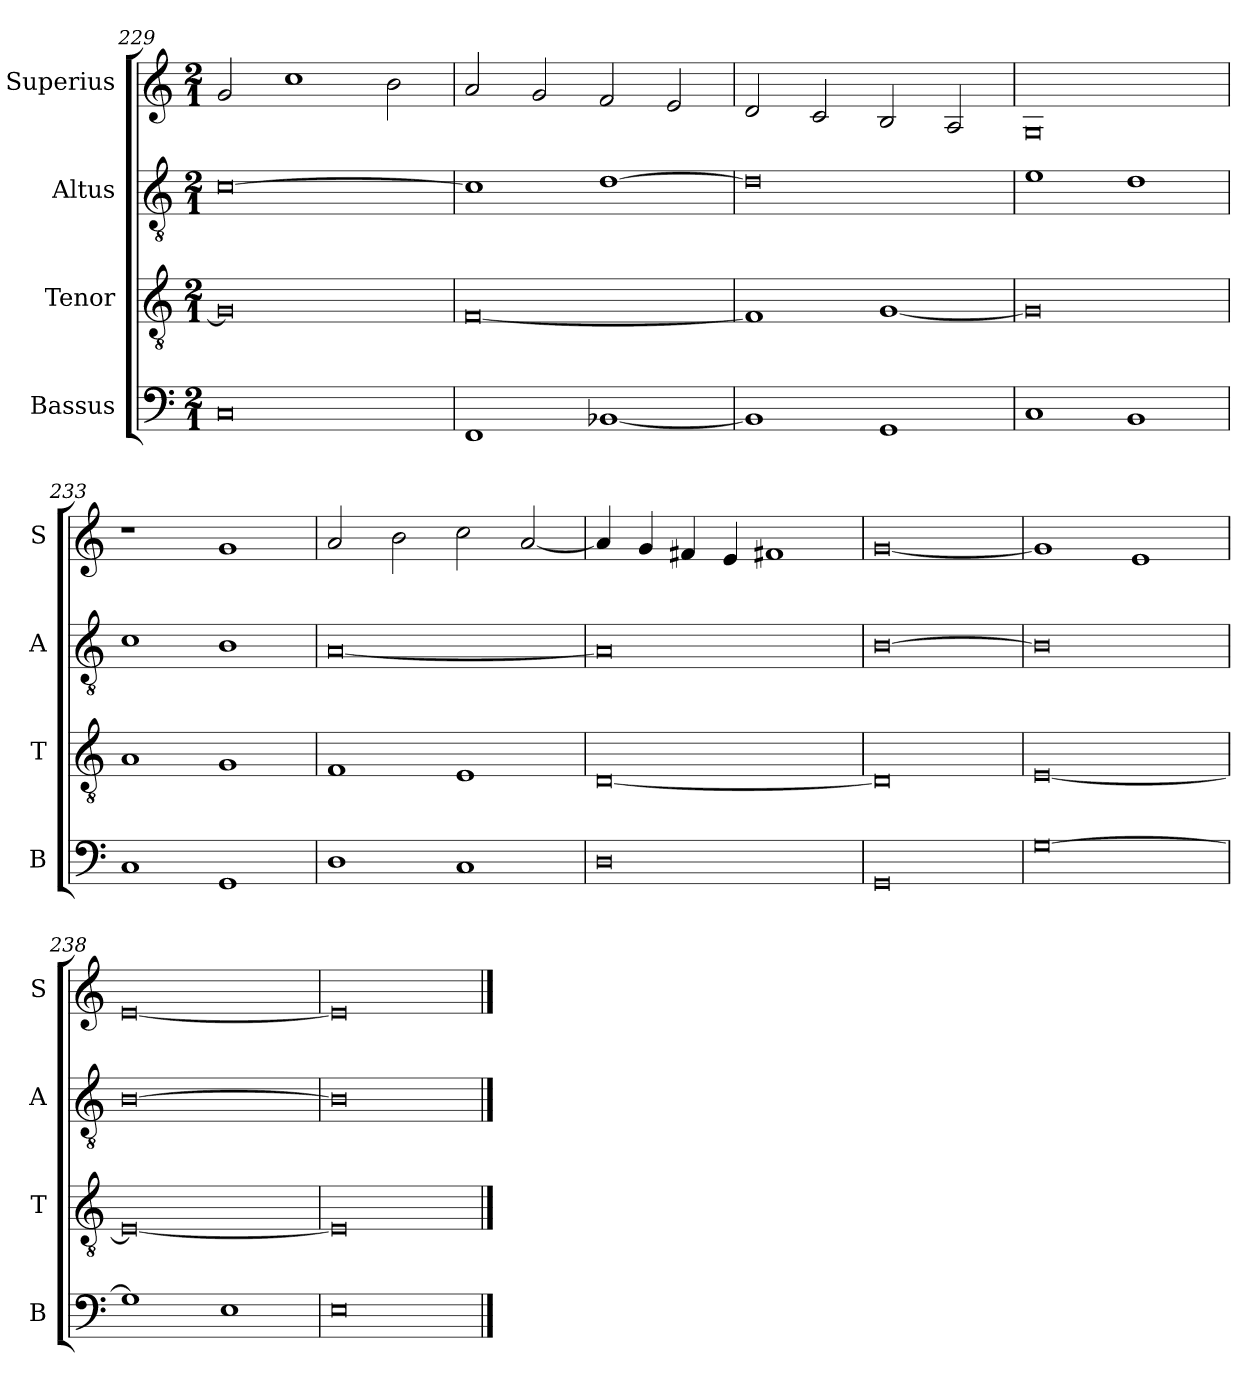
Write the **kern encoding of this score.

**kern	**kern	**kern	**kern
*part4	*part3	*part2	*part1
*staff4	*staff3	*staff2	*staff1
*I"Bassus	*I"Tenor	*I"Altus	*I"Superius
*I'B	*I'T	*I'A	*I'S
*clefF4	*clefGv2	*clefGv2	*clefG2
*k[]	*k[]	*k[]	*k[]
*M2/1	*M2/1	*M2/1	*M2/1
=229	=229	=229	=229
0C	0G]	[0c	2g/
.	.	.	1cc
.	.	.	2b\
=230	=230	=230	=230
1FF	[0F	1c]	2a/
.	.	.	2g/
[1BB-X	.	[1d	2f/
.	.	.	2e/
=231	=231	=231	=231
1BB-]	1F]	0d]	2d/
.	.	.	2c/
1GG	[1G	.	2B/
.	.	.	2A/
=232	=232	=232	=232
1C	0G]	1e	0G
1BB	.	1d	.
=233	=233	=233	=233
1C	1A	1c	1r
1GG	1G	1B	1g
=234	=234	=234	=234
1D	1F	[0A	2a/
.	.	.	2b\
1C	1E	.	2cc\
.	.	.	[2a/
=235	=235	=235	=235
0D	[0D	0A]	4a/]
.	.	.	4g/
.	.	.	4f#X/
.	.	.	4e/
.	.	.	1f#X
=236	=236	=236	=236
0GG	0D]	[0B	[0g
=237	=237	=237	=237
[0G	[0E	0B]	1g]
.	.	.	1e
=238	=238	=238	=238
1G]	0E_	[0B	[0e
1E	.	.	.
=239	=239	=239	=239
0E	0E]	0B]	0e]
==	==	==	==
*-	*-	*-	*-
